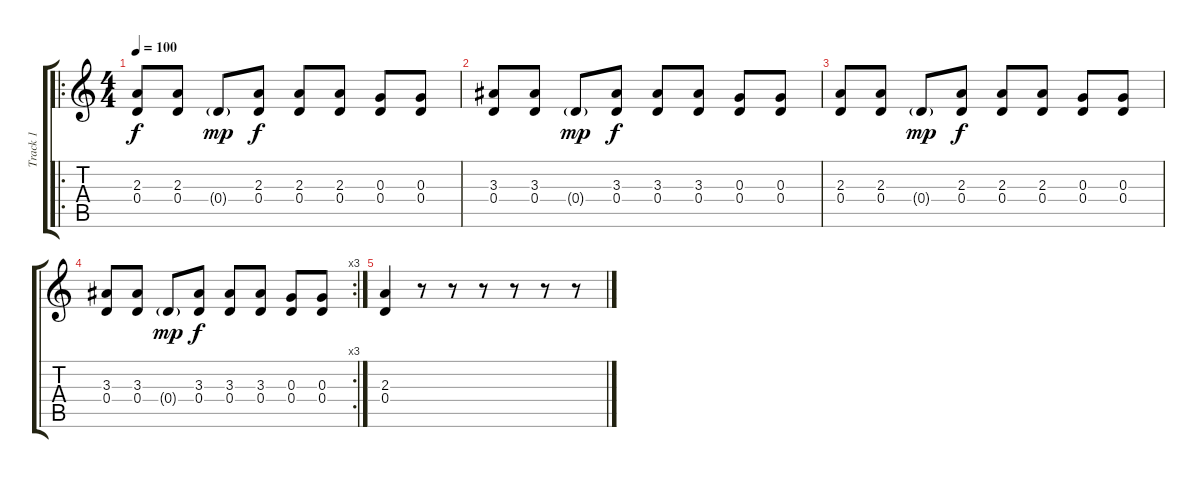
\track ("Track 1" "Track 1") {instrument electricguitarjazz}
\staff {score tabs}
\tuning (E4 B3 G3 D3 A2 E2) {hide}
\ro
\ts (4 4)
\tempo 100
\clef g2
\ks c
(2.3 0.4).8{dy f instrument electricguitarjazz} (2.3 0.4).8 0.4{g}.8{dy mp} (2.3 0.4).8{dy f} (2.3 0.4).8 (2.3 0.4).8 (0.3 0.4).8 (0.3 0.4).8 |
(3.3 0.4).8 (3.3 0.4).8 0.4{g}.8{dy mp} (3.3 0.4).8{dy f} (3.3 0.4).8 (3.3 0.4).8 (0.3 0.4).8 (0.3 0.4).8 |
(2.3 0.4).8 (2.3 0.4).8 0.4{g}.8{dy mp} (2.3 0.4).8{dy f} (2.3 0.4).8 (2.3 0.4).8 (0.3 0.4).8 (0.3 0.4).8 |
\rc 3
(3.3 0.4).8 (3.3 0.4).8 0.4{g}.8{dy mp} (3.3 0.4).8{dy f} (3.3 0.4).8 (3.3 0.4).8 (0.3 0.4).8 (0.3 0.4).8 |
(2.3 0.4).4 r.8 r.8 r.8 r.8 r.8 r.8
